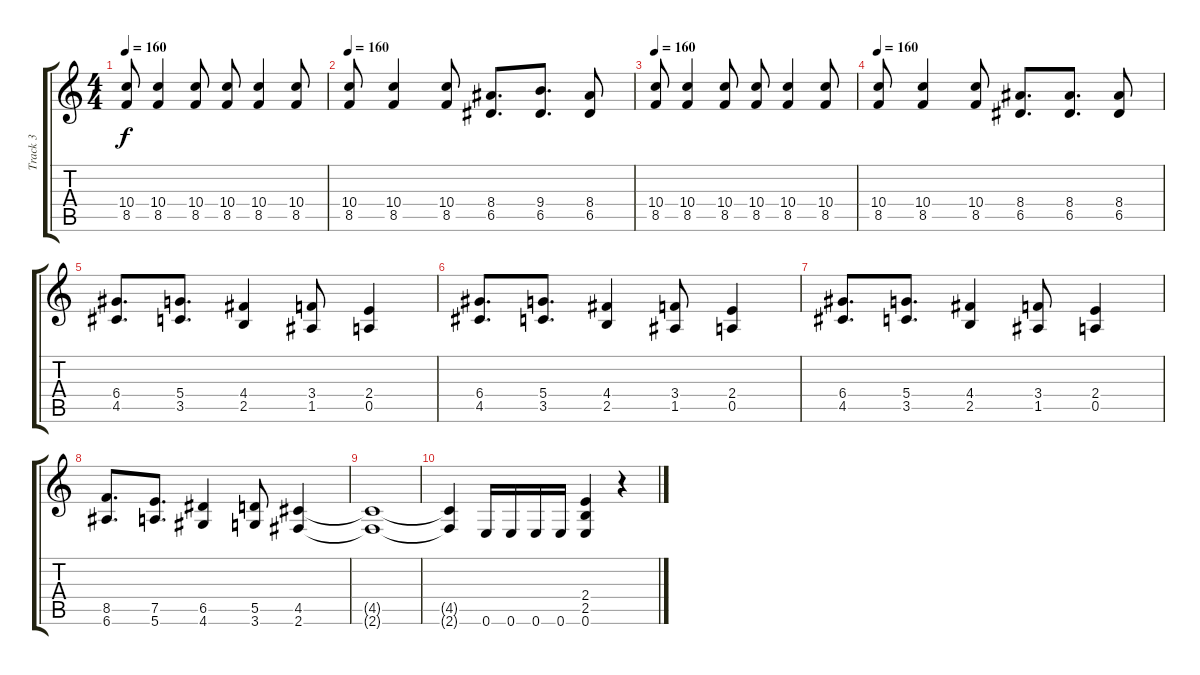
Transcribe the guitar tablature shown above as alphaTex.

\track ("Track 3" "Track 3") {instrument overdrivenguitar}
\staff {score tabs}
\tuning (E4 B3 G3 D3 A2 E2) {hide}
\ts (4 4)
\tempo 160
\clef g2
\ks c
(10.4 8.5).8{dy f} (10.4 8.5).4 (10.4 8.5).8 (10.4 8.5).8 (10.4 8.5).4 (10.4 8.5).8 |
\tempo 160
(10.4 8.5).8 (10.4 8.5).4 (10.4 8.5).8 (8.4 6.5).8{d} (9.4 6.5).8{d} (8.4 6.5).8 |
\tempo 160
(10.4 8.5).8 (10.4 8.5).4 (10.4 8.5).8 (10.4 8.5).8 (10.4 8.5).4 (10.4 8.5).8 |
\tempo 160
(10.4 8.5).8 (10.4 8.5).4 (10.4 8.5).8 (8.4 6.5).8{d} (8.4 6.5).8{d} (8.4 6.5).8 |
(6.4 4.5).8{d} (5.4 3.5).8{d} (4.4 2.5).4 (3.4 1.5).8 (2.4 0.5).4 |
(6.4 4.5).8{d} (5.4 3.5).8{d} (4.4 2.5).4 (3.4 1.5).8 (2.4 0.5).4 |
(6.4 4.5).8{d} (5.4 3.5).8{d} (4.4 2.5).4 (3.4 1.5).8 (2.4 0.5).4 |
(8.5 6.6).8{d} (7.5 5.6).8{d} (6.5 4.6).4 (5.5 3.6).8 (4.5 2.6).4 |
(4.5{t} 2.6{t}).1 |
(4.5{t} 2.6{t}).4 0.6.16 0.6.16 0.6.16 0.6.16 (2.4 2.5 0.6).4 r.4
